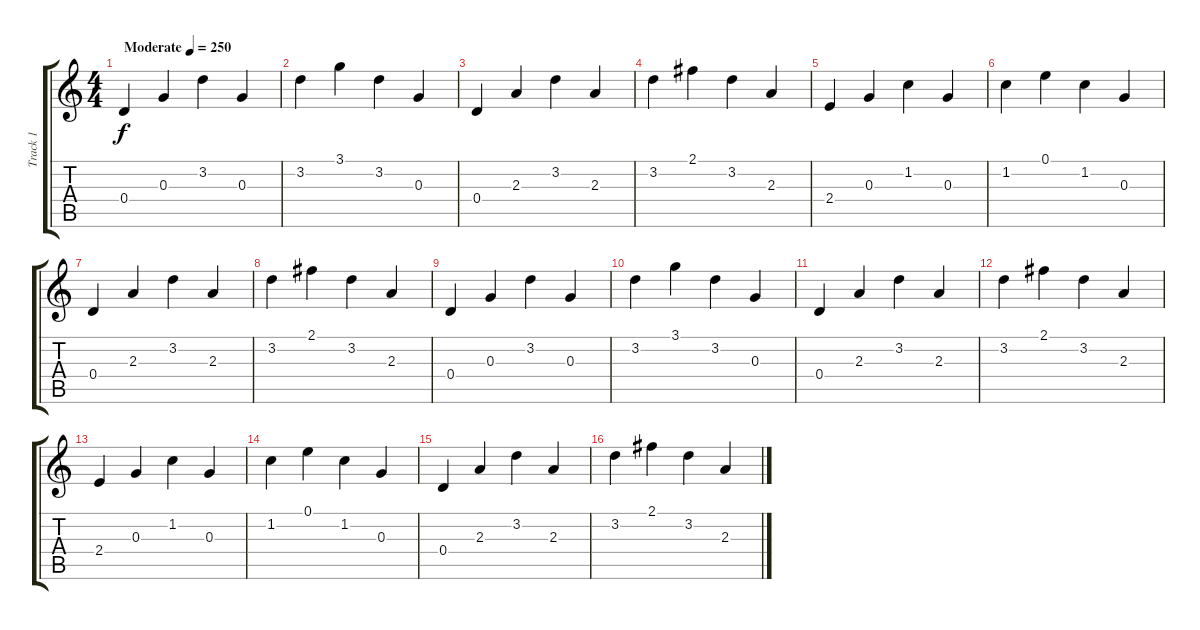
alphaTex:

\track ("Track 1" "Track 1") {instrument acousticguitarnylon}
\staff {score tabs}
\tuning (E4 B3 G3 D3 A2 E2) {hide}
\ts (4 4)
\tempo (250 "Moderate")
\clef g2
\ks c
0.4.4{dy f instrument acousticguitarnylon} 0.3.4 3.2.4 0.3.4 |
3.2.4 3.1.4 3.2.4 0.3.4 |
0.4.4 2.3.4 3.2.4 2.3.4 |
3.2.4 2.1.4 3.2.4 2.3.4 |
2.4.4 0.3.4 1.2.4 0.3.4 |
1.2.4 0.1.4 1.2.4 0.3.4 |
0.4.4 2.3.4 3.2.4 2.3.4 |
3.2.4 2.1.4 3.2.4 2.3.4 |
0.4.4 0.3.4 3.2.4 0.3.4 |
3.2.4 3.1.4 3.2.4 0.3.4 |
0.4.4 2.3.4 3.2.4 2.3.4 |
3.2.4 2.1.4 3.2.4 2.3.4 |
2.4.4 0.3.4 1.2.4 0.3.4 |
1.2.4 0.1.4 1.2.4 0.3.4 |
0.4.4 2.3.4 3.2.4 2.3.4 |
3.2.4 2.1.4 3.2.4 2.3.4
